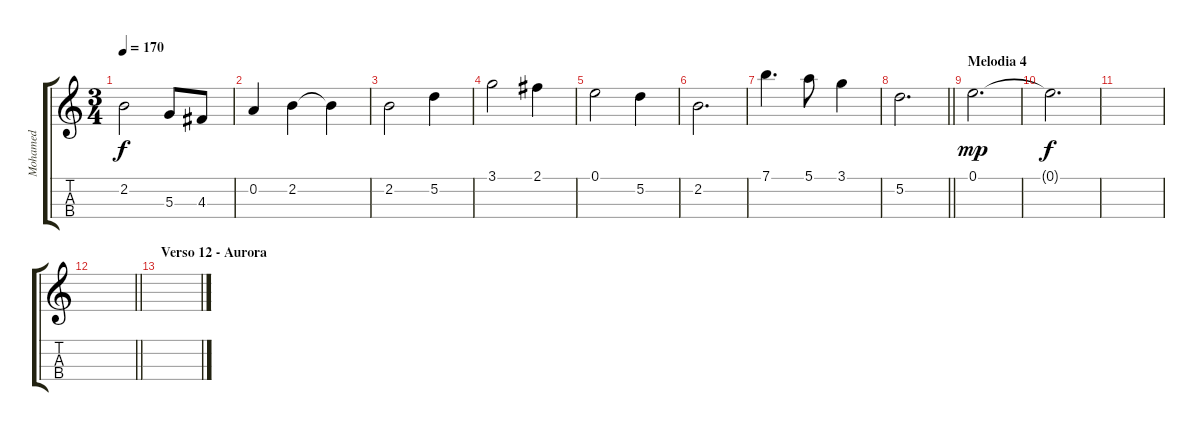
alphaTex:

\track ("Mohamed" "Mohamed") {instrument violin}
\staff {score tabs}
\tuning (E5 A4 D4 G3) {hide}
\ts (3 4)
\tempo 170
\clef g2
\ks c
2.2.2{dy f} 5.3.8 4.3.8 |
0.2.4 2.2.4 2.2{t}.4 |
2.2.2 5.2.4 |
3.1.2 2.1.4 |
0.1.2 5.2.4 |
2.2.2{d} |
7.1.4{d} 5.1.8 3.1.4 |
\barLineRight lightlight
5.2.2{d} |
\section ("" "Melodia 4")
0.1.2{d dy mp} |
0.1{t}.2{d dy f} |
|
\barLineRight lightlight
|
\section ("" "Verso 12 - Aurora")
